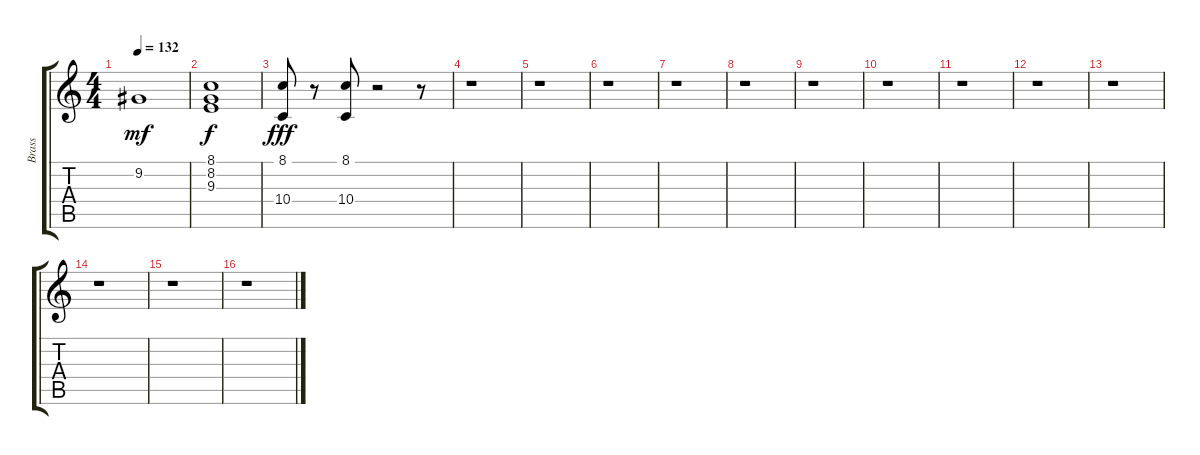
\track ("Brass" "Brass") {instrument brasssection}
\staff {score tabs}
\tuning (E4 B3 G3 D3 A2 E2) {hide}
\ts (4 4)
\tempo 132
\clef g2
\ks c
9.2.1{dy mf} |
(8.1 8.2 9.3).1{dy f} |
(8.1 10.4).8{dy fff} r.8 (8.1 10.4).8 r.2 r.8 |
r.1 |
r.1 |
r.1 |
r.1 |
r.1 |
r.1 |
r.1 |
r.1 |
r.1 |
r.1 |
r.1 |
r.1 |
r.1
